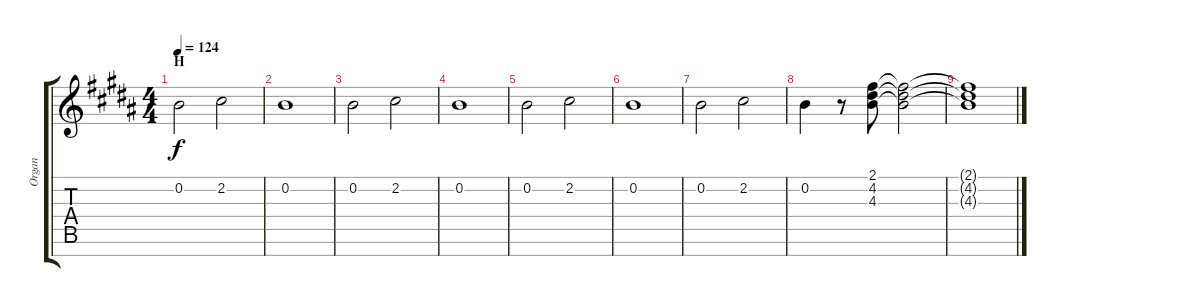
\track ("Organ" "Organ") {instrument rockorgan}
\staff {score tabs}
\tuning (E5 B4 G4 D4 A3 E3 B2) {hide}
\ts (4 4)
\section ("" "H")
\tempo 124
\clef g2
\ks b
0.2.2{dy f} 2.2.2 |
0.2.1 |
0.2.2 2.2.2 |
0.2.1 |
0.2.2 2.2.2 |
0.2.1 |
0.2.2 2.2.2 |
0.2.4 r.8 (2.1 4.2 4.3).8 (2.1{t} 4.2{t} 4.3{t}).2 |
(2.1{t} 4.2{t} 4.3{t}).1
